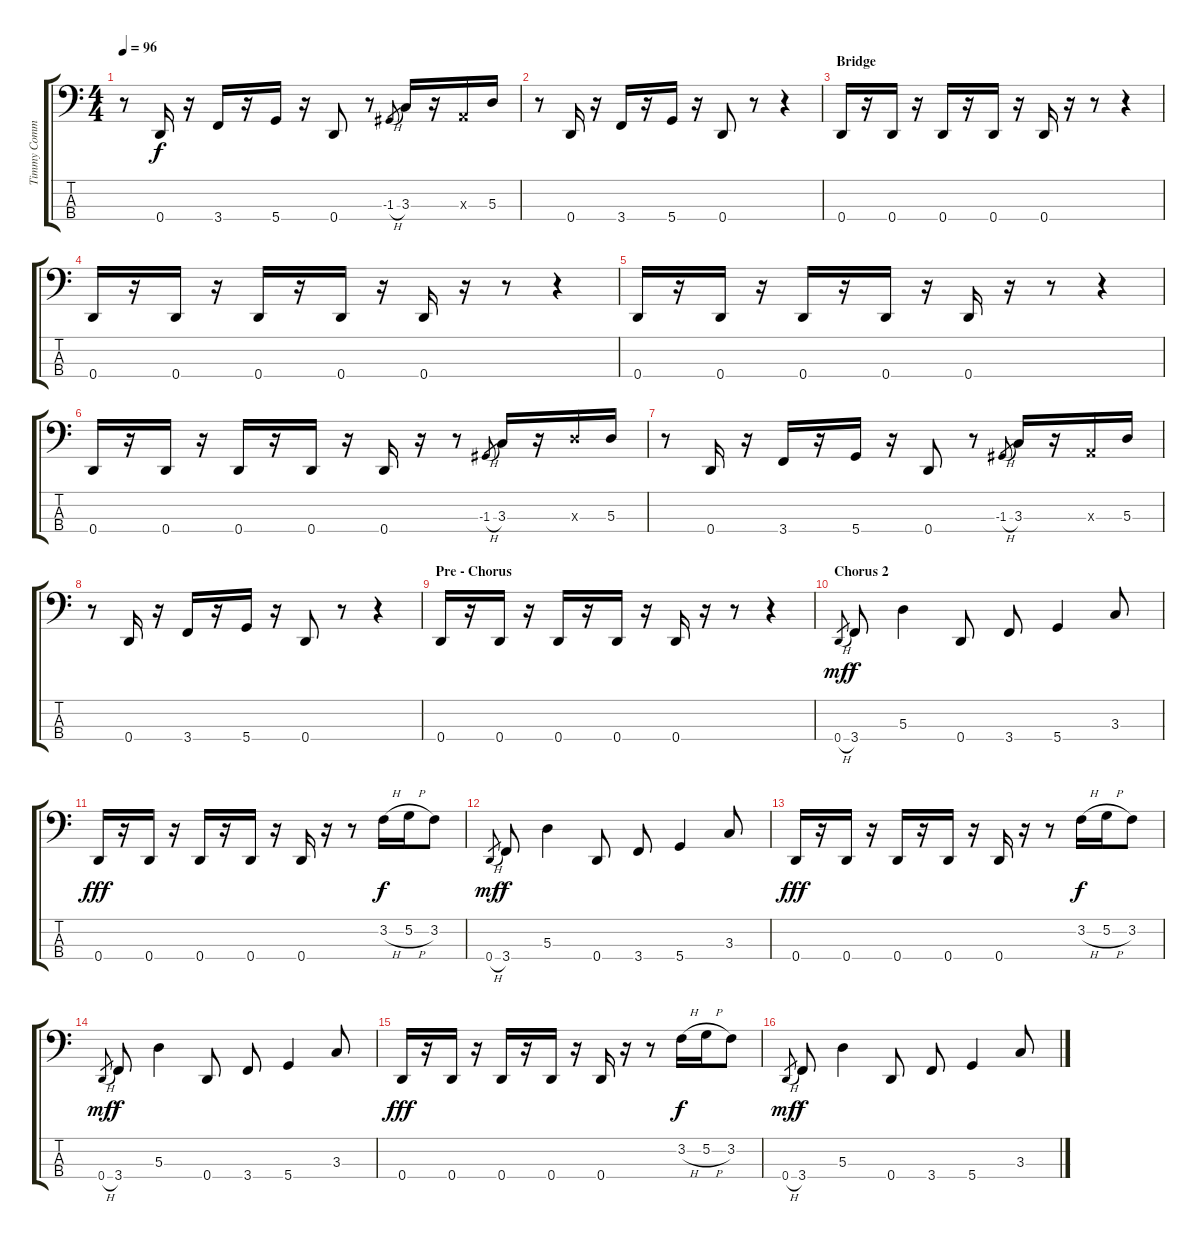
\track ("Timmy Commerford / Bass" "Timmy Comm") {instrument slapbass2}
\staff {score tabs}
\tuning (G2 D2 A1 D1) {hide}
\ts (4 4)
\tempo 96
\clef f4
\ks c
r.8{dy f} 0.4.16 r.16 3.4.16 r.16 5.4.16 r.16 0.4.8 r.8 -1.3{h}.8{gr} 3.3.16 r.16 0.3{x}.16 5.3.16 |
r.8 0.4.16 r.16 3.4.16 r.16 5.4.16 r.16 0.4.8 r.8 r.4 |
\section ("" "Bridge")
0.4.16{volume 11 instrument slapbass2} r.16 0.4.16 r.16 0.4.16 r.16 0.4.16 r.16 0.4.16 r.16 r.8 r.4 |
0.4.16 r.16 0.4.16 r.16 0.4.16 r.16 0.4.16 r.16 0.4.16 r.16 r.8 r.4 |
0.4.16 r.16 0.4.16 r.16 0.4.16 r.16 0.4.16 r.16 0.4.16 r.16 r.8 r.4 |
0.4.16 r.16 0.4.16 r.16 0.4.16 r.16 0.4.16 r.16 0.4.16 r.16 r.8{volume 15 instrument electricbassfinger} -1.3{h}.8{gr} 3.3.16 r.16 5.3{x}.16 5.3.16 |
r.8 0.4.16 r.16 3.4.16 r.16 5.4.16 r.16 0.4.8 r.8 -1.3{h}.8{gr} 3.3.16 r.16 0.3{x}.16 5.3.16 |
r.8 0.4.16 r.16 3.4.16 r.16 5.4.16 r.16 0.4.8 r.8 r.4 |
\section ("" "Pre - Chorus")
0.4.16{volume 11 instrument slapbass2} r.16 0.4.16 r.16 0.4.16 r.16 0.4.16 r.16 0.4.16 r.16 r.8 r.4 |
\section ("" "Chorus 2")
0.4{h}.8{gr dy mf} 3.4.8{dy f} 5.3.4 0.4.8 3.4.8 5.4.4 3.3.8 |
0.4.16{dy fff} r.16 0.4.16 r.16 0.4.16 r.16 0.4.16 r.16 0.4.16 r.16 r.8 3.2{h}.16{dy f} 5.2{h}.16 3.2.8 |
0.4{h}.8{gr dy mf} 3.4.8{dy f} 5.3.4 0.4.8 3.4.8 5.4.4 3.3.8 |
0.4.16{dy fff} r.16 0.4.16 r.16 0.4.16 r.16 0.4.16 r.16 0.4.16 r.16 r.8 3.2{h}.16{dy f} 5.2{h}.16 3.2.8 |
0.4{h}.8{gr dy mf} 3.4.8{dy f} 5.3.4 0.4.8 3.4.8 5.4.4 3.3.8 |
0.4.16{dy fff} r.16 0.4.16 r.16 0.4.16 r.16 0.4.16 r.16 0.4.16 r.16 r.8 3.2{h}.16{dy f} 5.2{h}.16 3.2.8 |
0.4{h}.8{gr dy mf} 3.4.8{dy f} 5.3.4 0.4.8 3.4.8 5.4.4 3.3.8
